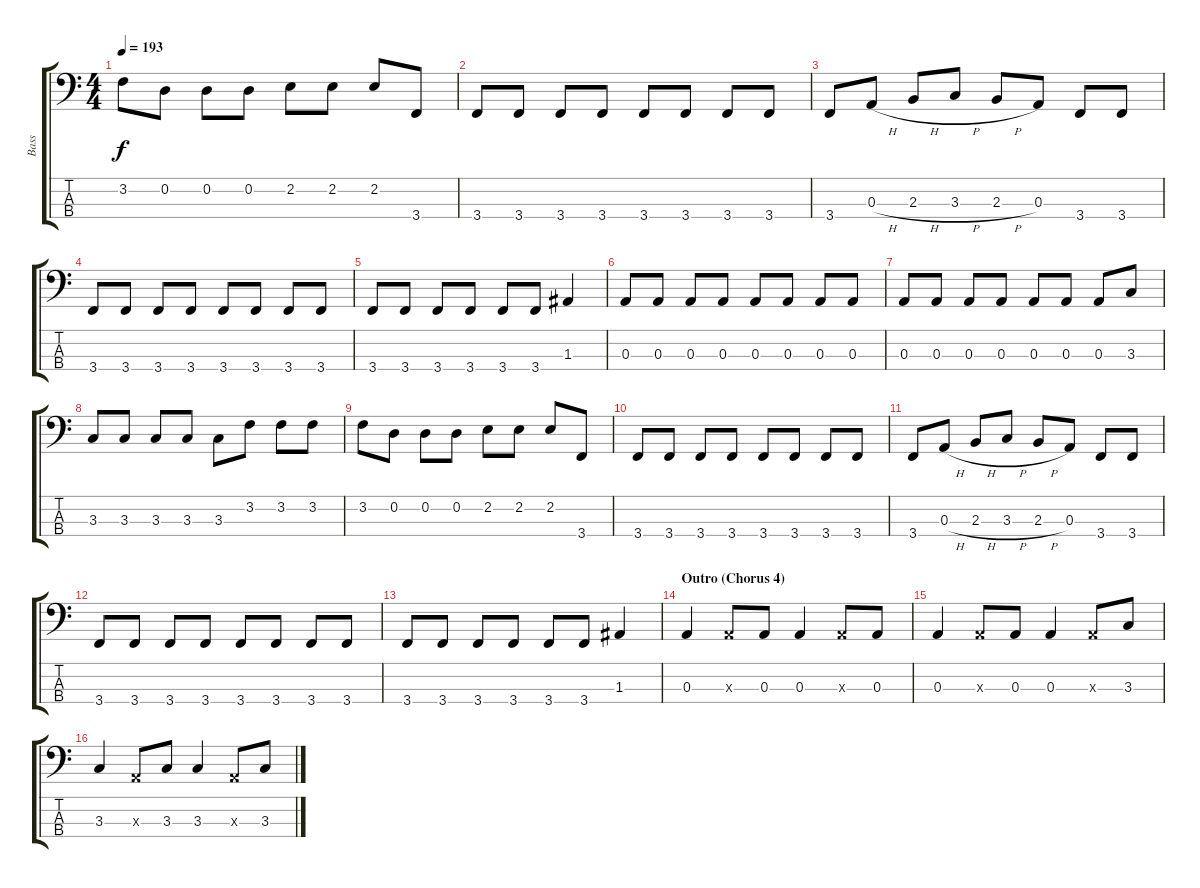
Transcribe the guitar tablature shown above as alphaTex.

\track ("Bass" "Bass") {instrument slapbass2}
\staff {score tabs}
\tuning (G2 D2 A1 D1) {hide}
\ts (4 4)
\tempo 193
\clef f4
\ks c
3.2.8{dy f} 0.2.8 0.2.8 0.2.8 2.2.8 2.2.8 2.2.8 3.4.8 |
3.4.8 3.4.8 3.4.8 3.4.8 3.4.8 3.4.8 3.4.8 3.4.8 |
3.4.8 0.3{h}.8 2.3{h}.8 3.3{h}.8 2.3{h}.8 0.3.8 3.4.8 3.4.8 |
3.4.8 3.4.8 3.4.8 3.4.8 3.4.8 3.4.8 3.4.8 3.4.8 |
3.4.8 3.4.8 3.4.8 3.4.8 3.4.8 3.4.8 1.3.4 |
0.3.8 0.3.8 0.3.8 0.3.8 0.3.8 0.3.8 0.3.8 0.3.8 |
0.3.8 0.3.8 0.3.8 0.3.8 0.3.8 0.3.8 0.3.8 3.3.8 |
3.3.8 3.3.8 3.3.8 3.3.8 3.3.8 3.2.8 3.2.8 3.2.8 |
3.2.8 0.2.8 0.2.8 0.2.8 2.2.8 2.2.8 2.2.8 3.4.8 |
3.4.8 3.4.8 3.4.8 3.4.8 3.4.8 3.4.8 3.4.8 3.4.8 |
3.4.8 0.3{h}.8 2.3{h}.8 3.3{h}.8 2.3{h}.8 0.3.8 3.4.8 3.4.8 |
3.4.8 3.4.8 3.4.8 3.4.8 3.4.8 3.4.8 3.4.8 3.4.8 |
3.4.8 3.4.8 3.4.8 3.4.8 3.4.8 3.4.8 1.3.4 |
\section ("" "Outro (Chorus 4)")
0.3.4 0.3{x}.8 0.3.8 0.3.4 0.3{x}.8 0.3.8 |
0.3.4 0.3{x}.8 0.3.8 0.3.4 0.3{x}.8 3.3.8 |
3.3.4 0.3{x}.8 3.3.8 3.3.4 0.3{x}.8 3.3.8
